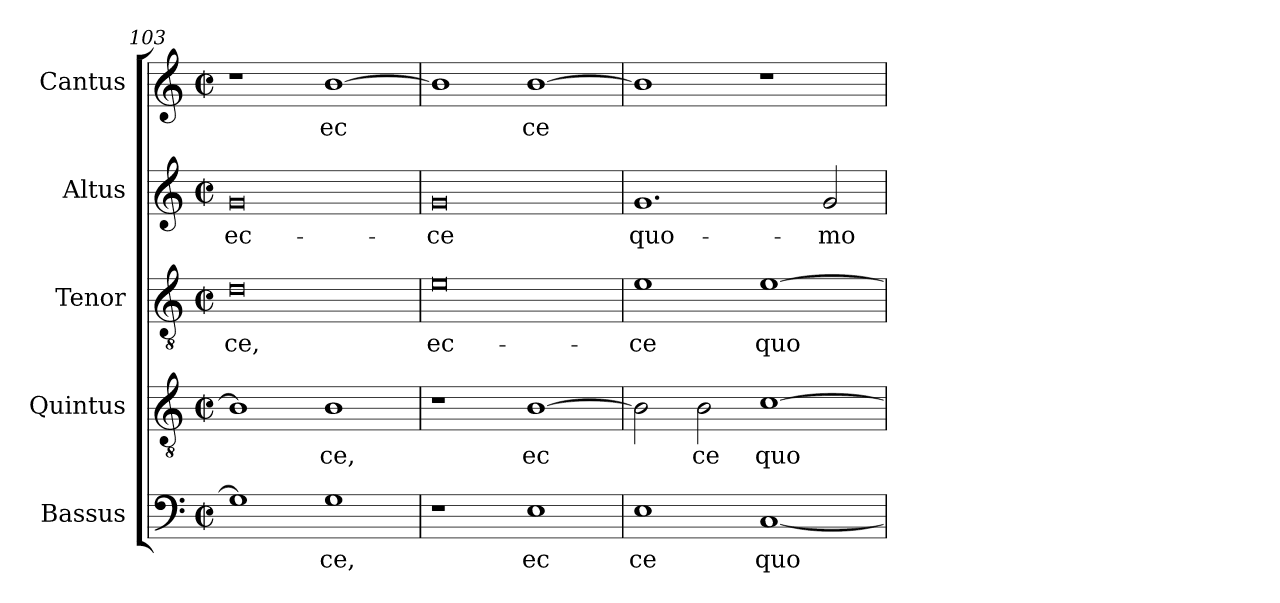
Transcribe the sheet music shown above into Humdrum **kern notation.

**kern	**text	**kern	**text	**kern	**text	**kern	**text	**kern	**text
*part5	*part5	*part4	*part4	*part3	*part3	*part2	*part2	*part1	*part1
*staff5	*staff5	*staff4	*staff4	*staff3	*staff3	*staff2	*staff2	*staff1	*staff1
*I"Bassus	*	*I"Quintus	*	*I"Tenor	*	*I"Altus	*	*I"Cantus	*
*clefF4	*	*clefGv2	*	*clefGv2	*	*clefG2	*	*clefG2	*
*k[]	*	*k[]	*	*k[]	*	*k[]	*	*k[]	*
*C:	*	*C:	*	*C:	*	*C:	*	*C:	*
*M2/2	*	*M2/2	*	*M2/2	*	*M2/2	*	*M2/2	*
*met(c|)	*	*met(c|)	*	*met(c|)	*	*met(c|)	*	*met(c|)	*
=103	=103	=103	=103	=103	=103	=103	=103	=103	=103
!	!LO:LY:b:cj	!	!LO:LY:b:cj	!	!LO:LY:b:cj	!	!LO:LY:b:cj	!	!
1G]	.	1B]	.	0d	-ce,	0g	ec-	1r	.
!	!LO:LY:b:cj	!	!LO:LY:b:cj	!	!	!	!	!	!LO:LY:b:cj
1G	ce,	1B	ce,	.	.	.	.	[>1b	ec-
=104	=104	=104	=104	=104	=104	=104	=104	=104	=104
!	!	!	!	!	!LO:LY:b:cj	!	!LO:LY:b:cj	!	!LO:LY:b:cj
1r	.	1r	.	0e	ec-	0g	-ce	1b]	--
!	!LO:LY:b:cj	!	!LO:LY:b:cj	!	!	!	!	!	!LO:LY:b:cj
1E	ec	[>1B	ec	.	.	.	.	[>1b	-ce
=105	=105	=105	=105	=105	=105	=105	=105	=105	=105
!	!LO:LY:b:cj	!	!LO:LY:b:cj	!	!LO:LY:b:cj	!	!LO:LY:b:cj	!	!LO:LY:b:cj
1E	ce	2B\]	.	1e	-ce	1.g	quo-	1b]	.
!	!	!	!LO:LY:b:cj	!	!	!	!	!	!
.	.	2B\	ce	.	.	.	.	.	.
!	!LO:LY:b:cj	!	!LO:LY:b:cj	!	!LO:LY:b:cj	!	!	!	!
[<1C	quo	[>1c	quo	[>1e	quo-	.	.	1r	.
!	!	!	!	!	!	!	!LO:LY:b:cj	!	!
.	.	.	.	.	.	2g/	-mo-	.	.
=	=	=	=	=	=	=	=	=	=
*-	*-	*-	*-	*-	*-	*-	*-	*-	*-
